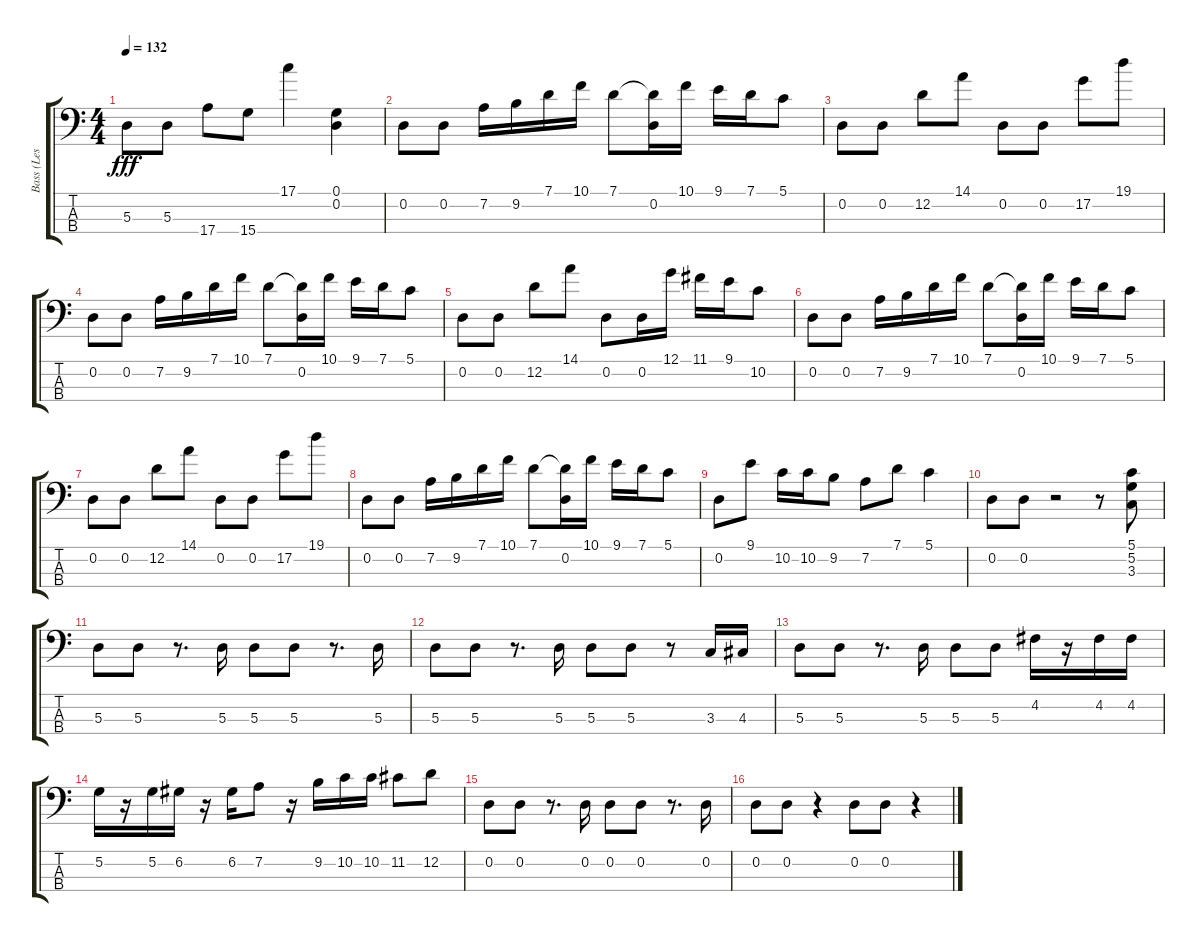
\track ("Bass (Les Claypool)" "Bass (Les ") {instrument electricbassfinger}
\staff {score tabs}
\tuning (G2 D2 A1 E1) {hide}
\ts (4 4)
\tempo 132
\clef f4
\ks c
5.3.8{dy fff} 5.3.8 17.4.8 15.4.8 17.1.4 (0.1 0.2).4 |
0.2.8{instrument electricbassfinger} 0.2.8 7.2.16{instrument distortionguitar} 9.2.16 7.1.16 10.1.16 7.1.8 (7.1{t} 0.2).16{instrument electricbassfinger} 10.1.16{instrument distortionguitar} 9.1.16 7.1.16 5.1.8 |
0.2.8{instrument electricbassfinger} 0.2.8 12.2.8{instrument distortionguitar} 14.1.8 0.2.8{instrument electricbassfinger} 0.2.8 17.2.8{instrument distortionguitar} 19.1.8 |
0.2.8{instrument electricbassfinger} 0.2.8 7.2.16{instrument distortionguitar} 9.2.16 7.1.16 10.1.16 7.1.8 (7.1{t} 0.2).16{instrument electricbassfinger} 10.1.16{instrument distortionguitar} 9.1.16 7.1.16 5.1.8 |
0.2.8{instrument electricbassfinger} 0.2.8 12.2.8{instrument distortionguitar} 14.1.8 0.2.8{instrument electricbassfinger} 0.2.16 12.1.16{instrument distortionguitar} 11.1.16 9.1.16 10.2.8{instrument electricbassfinger} |
0.2.8{instrument electricbassfinger} 0.2.8 7.2.16{instrument distortionguitar} 9.2.16 7.1.16 10.1.16 7.1.8 (7.1{t} 0.2).16{instrument electricbassfinger} 10.1.16{instrument distortionguitar} 9.1.16 7.1.16 5.1.8 |
0.2.8{instrument electricbassfinger} 0.2.8 12.2.8{instrument distortionguitar} 14.1.8 0.2.8{instrument electricbassfinger} 0.2.8 17.2.8{instrument distortionguitar} 19.1.8 |
0.2.8{instrument electricbassfinger} 0.2.8 7.2.16{instrument distortionguitar} 9.2.16 7.1.16 10.1.16 7.1.8 (7.1{t} 0.2).16{instrument electricbassfinger} 10.1.16{instrument distortionguitar} 9.1.16 7.1.16 5.1.8 |
0.2.8{instrument electricbassfinger} 9.1.8{instrument distortionguitar} 10.2.16 10.2.16 9.2.8 7.2.8 7.1.8 5.1.4 |
0.2.8{instrument electricbassfinger} 0.2.8 r.2 r.8 (5.1 5.2 3.3).8 |
5.3.8 5.3.8 r.8{d} 5.3.16 5.3.8 5.3.8 r.8{d} 5.3.16 |
5.3.8 5.3.8 r.8{d} 5.3.16 5.3.8 5.3.8 r.8 3.3.16 4.3.16 |
5.3.8 5.3.8 r.8{d} 5.3.16 5.3.8 5.3.8 4.2.16 r.16 4.2.16 4.2.16 |
5.2.16 r.16 5.2.16 6.2.16 r.16 6.2.16 7.2.8 r.16 9.2.16 10.2.16 10.2.16 11.2.8 12.2.8 |
0.2.8 0.2.8 r.8{d} 0.2.16 0.2.8 0.2.8 r.8{d} 0.2.16 |
0.2.8 0.2.8 r.4 0.2.8 0.2.8 r.4
